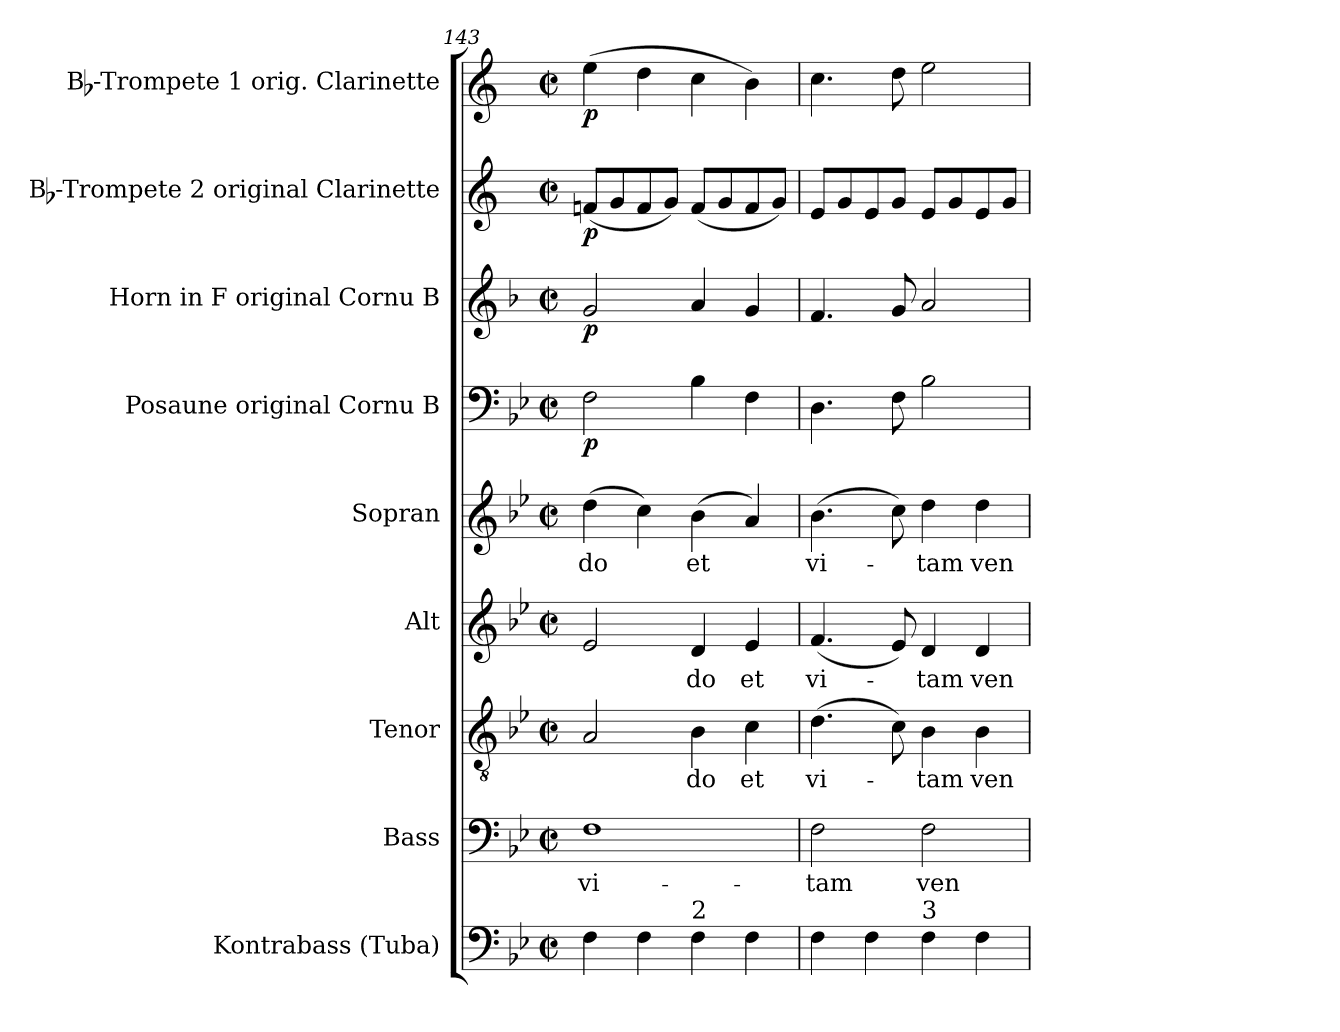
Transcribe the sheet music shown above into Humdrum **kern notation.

**kern	**kern	**text	**kern	**text	**kern	**text	**kern	**text	**kern	**dynam	**kern	**dynam	**kern	**dynam	**kern	**dynam
*part9	*part8	*part8	*part7	*part7	*part6	*part6	*part5	*part5	*part4	*part4	*part3	*part3	*part2	*part2	*part1	*part1
*staff9	*staff8	*staff8	*staff7	*staff7	*staff6	*staff6	*staff5	*staff5	*staff4	*staff4	*staff3	*staff3	*staff2	*staff2	*staff1	*staff1
*I"Kontrabass (Tuba)	*I"Bass	*	*I"Tenor	*	*I"Alt	*	*I"Sopran	*	*I"Posaune original Cornu B	*	*I"Horn in F original Cornu B	*	*I"Bb-Trompete 2 original Clarinette	*	*I"Bb-Trompete 1 orig. Clarinette	*
*I'Kb.	*I'B.	*	*I'T.	*	*I'A.	*	*I'S.	*	*I'Pos.	*	*I'Hrn.	*	*I'Bb Trp. 2	*	*I'Bb Trp. 1	*
*clefF4	*clefF4	*	*clefGv2	*	*clefG2	*	*clefG2	*	*clefF4	*	*clefG2	*	*clefG2	*	*clefG2	*
*ITrd7c12	*	*	*	*	*	*	*	*	*	*	*ITrd4c7	*	*ITrd1c2	*	*ITrd1c2	*
*k[b-e-]	*k[b-e-]	*	*k[b-e-]	*	*k[b-e-]	*	*k[b-e-]	*	*k[b-e-]	*	*k[b-e-]	*	*k[b-e-]	*	*k[b-e-]	*
*B-:	*B-:	*	*B-:	*	*B-:	*	*B-:	*	*B-:	*	*B-:	*	*B-:	*	*B-:	*
*M2/2	*M2/2	*	*M2/2	*	*M2/2	*	*M2/2	*	*M2/2	*	*M2/2	*	*M2/2	*	*M2/2	*
*met(c|)	*met(c|)	*	*met(c|)	*	*met(c|)	*	*met(c|)	*	*met(c|)	*	*met(c|)	*	*met(c|)	*	*met(c|)	*
=143	=143	=143	=143	=143	=143	=143	=143	=143	=143	=143	=143	=143	=143	=143	=143	=143
!	!	!LO:LY:b	!	!	!	!	!	!LO:LY:b	!	!LO:DY:b	!	!LO:DY:b	!	!LO:DY:b	!	!LO:DY:b
4FF\	1F	vi-	2A/	.	2e-/	.	(>4dd\	-do	2F\	p	2c/	p	(<8e-X/L	p	(>4dd\	p
.	.	.	.	.	.	.	.	.	.	.	.	.	8f/	.	.	.
4FF\	.	.	.	.	.	.	4cc\)	.	.	.	.	.	8e-/	.	4cc\	.
.	.	.	.	.	.	.	.	.	.	.	.	.	8f/J)	.	.	.
!LO:TX:a:t=2	!	!	!	!	!	!	!	!	!	!	!	!	!	!	!	!
!	!	!	!	!LO:LY:b	!	!LO:LY:b	!	!LO:LY:b	!	!	!	!	!	!	!	!
4FF\	.	.	4B-\	-do	4d/	-do	(>4b-\	et	4B-\	.	4d/	.	(<8e-/L	.	4b-\	.
.	.	.	.	.	.	.	.	.	.	.	.	.	8f/	.	.	.
!	!	!	!	!LO:LY:b	!	!LO:LY:b	!	!	!	!	!	!	!	!	!	!
4FF\	.	.	4c\	et	4e-/	et	4a/)	.	4F\	.	4c/	.	8e-/	.	4a\)	.
.	.	.	.	.	.	.	.	.	.	.	.	.	8f/J)	.	.	.
!!LO:PB:g=z
=144	=144	=144	=144	=144	=144	=144	=144	=144	=144	=144	=144	=144	=144	=144	=144	=144
!	!	!LO:LY:b	!	!LO:LY:b	!	!LO:LY:b	!	!LO:LY:b	!	!	!	!	!	!	!	!
4FF\	2F\	-tam	(>4.d\	vi-	(<4.f/	vi-	(>4.b-\	vi-	4.D\	.	4.B-/	.	8d/L	.	4.b-\	.
.	.	.	.	.	.	.	.	.	.	.	.	.	8f/	.	.	.
4FF\	.	.	.	.	.	.	.	.	.	.	.	.	8d/	.	.	.
.	.	.	8c\)	.	8e-/)	.	8cc\)	.	8F\	.	8c/	.	8f/J	.	8cc\	.
!LO:TX:a:t=3	!	!	!	!	!	!	!	!	!	!	!	!	!	!	!	!
!	!	!LO:LY:b	!	!LO:LY:b	!	!LO:LY:b	!	!LO:LY:b	!	!	!	!	!	!	!	!
4FF\	2F\	ven-	4B-\	-tam	4d/	-tam	4dd\	-tam	2B-\	.	2d/	.	8d/L	.	2dd\	.
.	.	.	.	.	.	.	.	.	.	.	.	.	8f/	.	.	.
!	!	!	!	!LO:LY:b	!	!LO:LY:b	!	!LO:LY:b	!	!	!	!	!	!	!	!
4FF\	.	.	4B-\	ven-	4d/	ven-	4dd\	ven-	.	.	.	.	8d/	.	.	.
.	.	.	.	.	.	.	.	.	.	.	.	.	8f/J	.	.	.
=	=	=	=	=	=	=	=	=	=	=	=	=	=	=	=	=
*-	*-	*-	*-	*-	*-	*-	*-	*-	*-	*-	*-	*-	*-	*-	*-	*-
